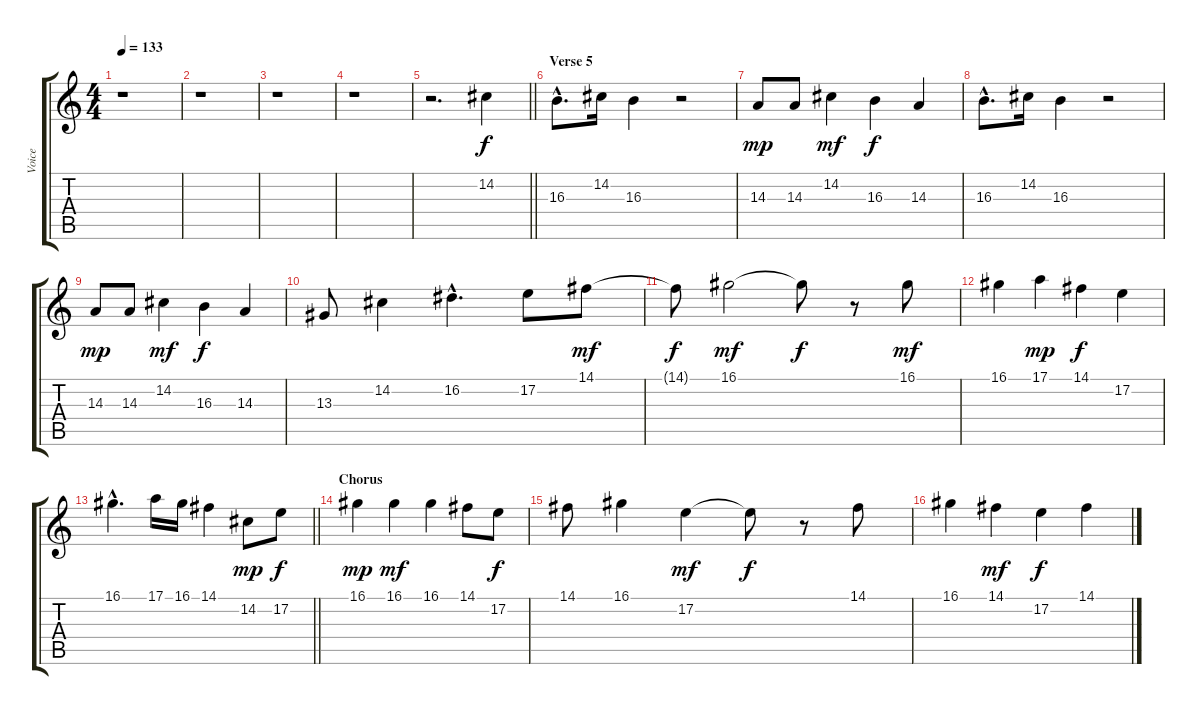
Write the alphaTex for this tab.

\track ("Voice" "Voice") {instrument sopranosax}
\staff {score tabs}
\tuning (E4 B3 G3 D3 A2 E2) {hide}
\ts (4 4)
\tempo 133
\clef g2
\ks c
r.1{dy f} |
r.1 |
r.1 |
r.1 |
\barLineRight lightlight
r.2{d} 14.2.4 |
\section ("" "Verse 5")
16.3{hac}.8{d} 14.2.16 16.3.4 r.2 |
14.3.8{dy mp} 14.3.8 14.2.4{dy mf} 16.3.4{dy f} 14.3.4 |
16.3{hac}.8{d} 14.2.16 16.3.4 r.2 |
14.3.8{dy mp} 14.3.8 14.2.4{dy mf} 16.3.4{dy f} 14.3.4 |
13.3.8 14.2.4 16.2{hac}.4{d} 17.2.8 14.1.8{dy mf} |
14.1{t}.8{dy f} 16.1.2{dy mf} 16.1{t}.8{dy f} r.8 16.1.8{dy mf} |
16.1.4 17.1.4{dy mp} 14.1.4{dy f} 17.2.4 |
\barLineRight lightlight
16.1{hac}.4{d} 17.1.16 16.1.16 14.1.4 14.2.8{dy mp} 17.2.8{dy f} |
\section ("" "Chorus")
16.1.4{dy mp} 16.1.4{dy mf} 16.1.4 14.1.8 17.2.8{dy f} |
14.1.8 16.1.4 17.2.4{dy mf} 17.2{t}.8{dy f} r.8 14.1.8 |
16.1.4 14.1.4{dy mf} 17.2.4{dy f} 14.1.4
